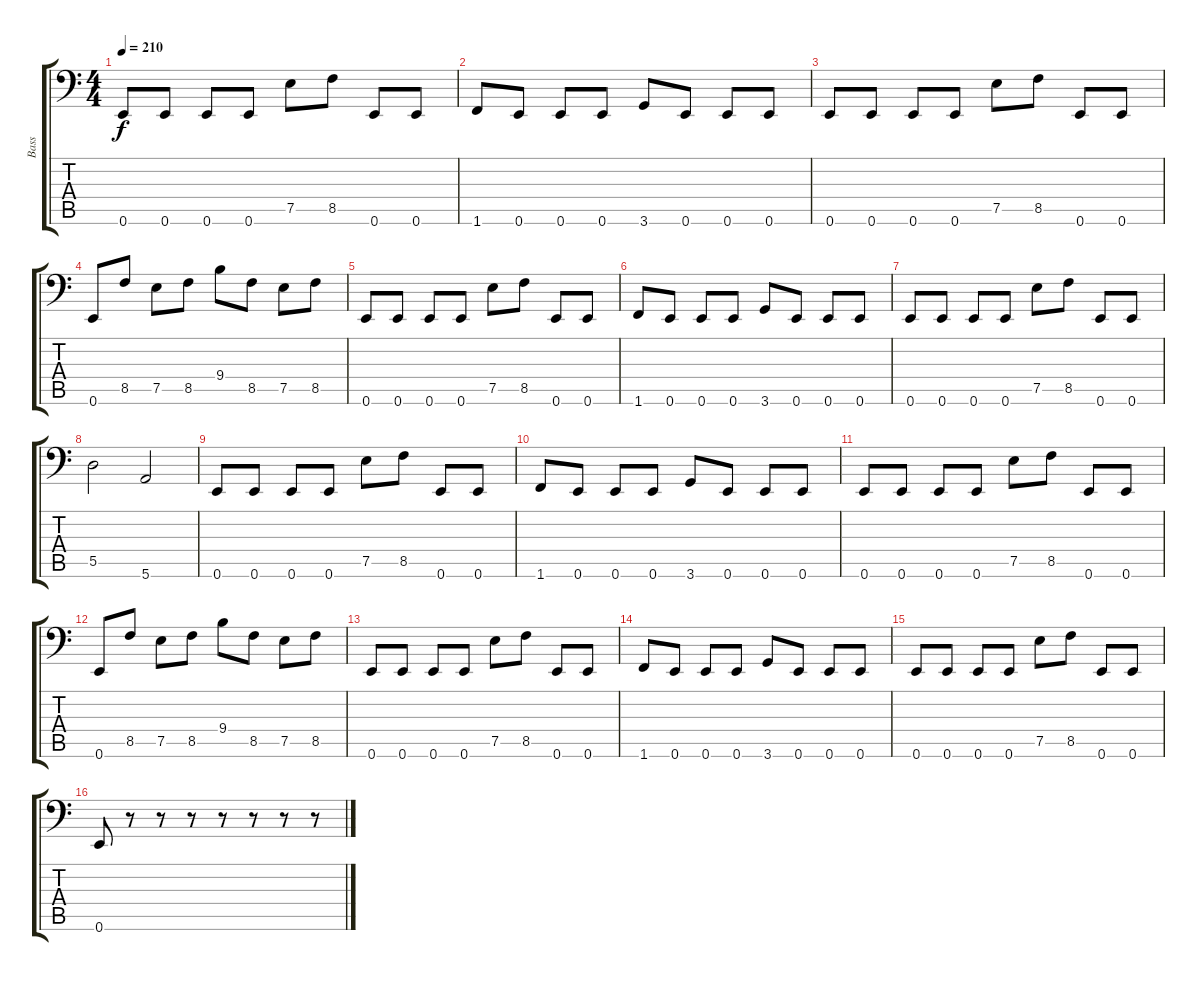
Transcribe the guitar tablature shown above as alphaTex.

\track ("Bass" "Bass") {instrument electricbasspick}
\staff {score tabs}
\tuning (E4 B3 G2 D2 A1 E1) {hide}
\ts (4 4)
\tempo 210
\clef f4
\ks c
0.6.8{dy f} 0.6.8 0.6.8 0.6.8 7.5.8 8.5.8 0.6.8 0.6.8 |
1.6.8 0.6.8 0.6.8 0.6.8 3.6.8 0.6.8 0.6.8 0.6.8 |
0.6.8 0.6.8 0.6.8 0.6.8 7.5.8 8.5.8 0.6.8 0.6.8 |
0.6.8 8.5.8 7.5.8 8.5.8 9.4.8 8.5.8 7.5.8 8.5.8 |
0.6.8 0.6.8 0.6.8 0.6.8 7.5.8 8.5.8 0.6.8 0.6.8 |
1.6.8 0.6.8 0.6.8 0.6.8 3.6.8 0.6.8 0.6.8 0.6.8 |
0.6.8 0.6.8 0.6.8 0.6.8 7.5.8 8.5.8 0.6.8 0.6.8 |
5.5.2 5.6.2 |
0.6.8 0.6.8 0.6.8 0.6.8 7.5.8 8.5.8 0.6.8 0.6.8 |
1.6.8 0.6.8 0.6.8 0.6.8 3.6.8 0.6.8 0.6.8 0.6.8 |
0.6.8 0.6.8 0.6.8 0.6.8 7.5.8 8.5.8 0.6.8 0.6.8 |
0.6.8 8.5.8 7.5.8 8.5.8 9.4.8 8.5.8 7.5.8 8.5.8 |
0.6.8 0.6.8 0.6.8 0.6.8 7.5.8 8.5.8 0.6.8 0.6.8 |
1.6.8 0.6.8 0.6.8 0.6.8 3.6.8 0.6.8 0.6.8 0.6.8 |
0.6.8 0.6.8 0.6.8 0.6.8 7.5.8 8.5.8 0.6.8 0.6.8 |
0.6.8 r.8 r.8 r.8 r.8 r.8 r.8 r.8
